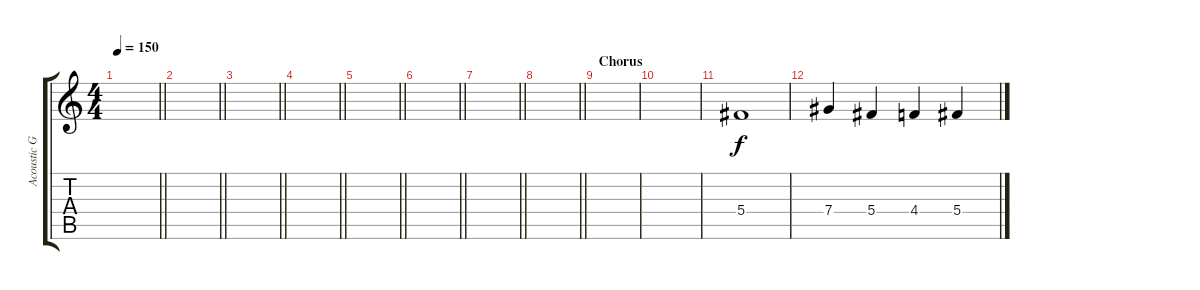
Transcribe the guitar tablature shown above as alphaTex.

\track ("Acoustic Guitar" "Acoustic G") {instrument acousticguitarsteel}
\staff {score tabs}
\tuning (Eb4 Bb3 Gb3 Db3 Ab2 Eb2) {hide}
\ts (4 4)
\tempo 150
\clef g2
\barLineRight lightlight
\ks c
|
\barLineRight lightlight
|
\barLineRight lightlight
|
\barLineRight lightlight
|
\barLineRight lightlight
|
\barLineRight lightlight
|
\barLineRight lightlight
|
\barLineRight lightlight
|
\section ("" "Chorus")
|
|
5.4.1 |
7.4.4 5.4.4 4.4.4 5.4.4
